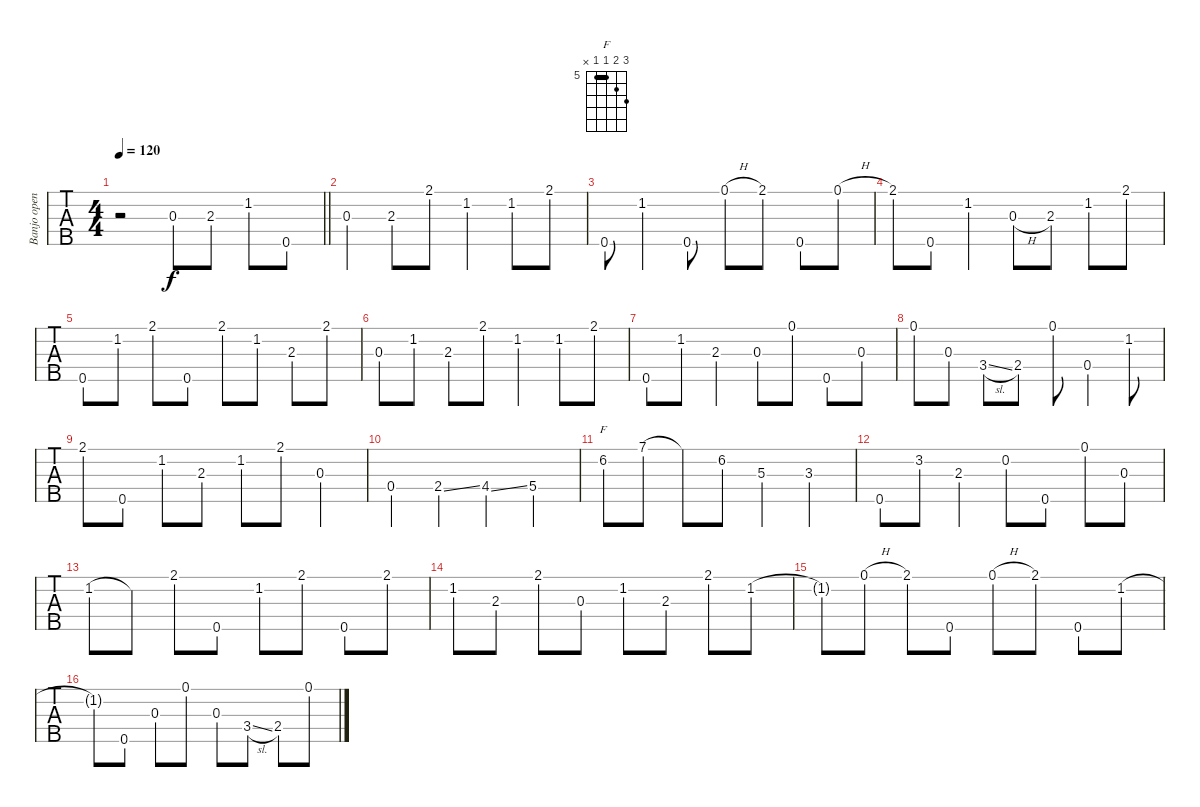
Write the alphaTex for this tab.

\track ("Banjo open C" "Banjo open") {instrument banjo}
\staff {tabs}
\tuning (D4 B3 G3 C3 G4) {hide}
\displaytranspose 12
\chord ("F" 7 6 5 5 x) {firstfret 5 barre 5}
\ts (4 4)
\tempo 120
\clef g2
\barLineRight lightlight
\ks c
r.2{dy f instrument banjo} 0.3.8 2.3.8 1.2.8 0.5.8 |
0.3.4 2.3.8 2.1.8 1.2.4 1.2.8 2.1.8 |
0.5.8 1.2.4 0.5.8 0.1{h}.8 2.1{lf 4}.8 0.5.8 0.1{h}.8 |
2.1{lf 4}.8 0.5.8 1.2.4 0.3{h}.8 2.3.8 1.2.8 2.1.8 |
0.5.8 1.2.8 2.1.8 0.5.8 2.1.8 1.2.8 2.3.8 2.1.8 |
0.3.8 1.2.8 2.3.8 2.1.8 1.2.4 1.2.8 2.1.8 |
0.5.8 1.2.8 2.3.4 0.3.8 0.1.8 0.5.8 0.3.8 |
0.1.8 0.3.8 3.4{sl}.8 2.4.8 0.1.8 0.4.4 1.2.8 |
2.1.8 0.5.8 1.2.8 2.3.8 1.2.8 2.1.8 0.3.4 |
0.4.4 2.4{ss lf 2}.4 4.4{ss lf 2}.4 5.4{lf 2}.4 |
6.2{lf 3}.8{ch "F"} 7.1{lf 5}.8 7.1{t}.8 6.2{lf 3}.8 5.3{lf 2}.4 3.3{lf 3}.4 |
0.5.8 3.2{lf 4}.8 2.3{lf 3}.4 0.2.8 0.5.8 0.1.8 0.3.8 |
1.2{lf 2}.8 1.2{t}.8 2.1{lf 3}.8 0.5.8 1.2.8 2.1.8 0.5.8 2.1.8 |
1.2.8 2.3.8 2.1.8 0.3.8 1.2.8 2.3.8 2.1.8 1.2.8 |
1.2{t}.8 0.1{h}.8 2.1.8 0.5.8 0.1{h}.8 2.1.8 0.5.8 1.2.8 |
1.2{t}.8 0.5.8 0.3.8 0.1.8 0.3.8 3.4{sl}.8 2.4.8 0.1.8
